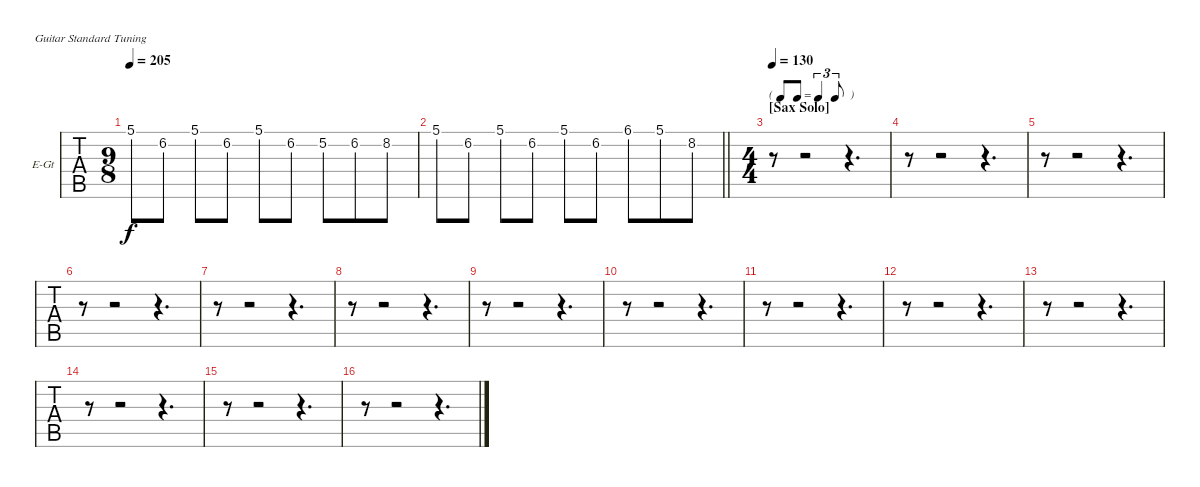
\bracketExtendMode nobrackets
\firstSystemTrackNameOrientation horizontal
\otherSystemsTrackNameOrientation horizontal
\track ("Stimme 1" "E-Gt") {instrument distortionguitar}
\staff {tabs}
\tuning (E4 B3 G3 D3 A2 E2)
\ts (9 8)
\beaming (8 2 2 2 3)
\tempo 205
\clef g2
\ks c
5.1.8{dy f} 6.2.8 5.1.8 6.2.8 5.1.8 6.2.8 5.2.8 6.2.8 8.2.8 |
\barLineRight lightlight
5.1.8 6.2.8 5.1.8 6.2.8 5.1.8 6.2.8 6.1.8 5.1.8 8.2.8 |
\ts (4 4)
\beaming (8 2 2 2 2)
\tf triplet8th
\section ("" "[Sax Solo]")
\tempo 130
r.8 r.2 r.4{d} |
r.8 r.2 r.4{d} |
r.8 r.2 r.4{d} |
r.8 r.2 r.4{d} |
r.8 r.2 r.4{d} |
r.8 r.2 r.4{d} |
r.8 r.2 r.4{d} |
r.8 r.2 r.4{d} |
r.8 r.2 r.4{d} |
r.8 r.2 r.4{d} |
r.8 r.2 r.4{d} |
r.8 r.2 r.4{d} |
r.8 r.2 r.4{d} |
r.8 r.2 r.4{d}
